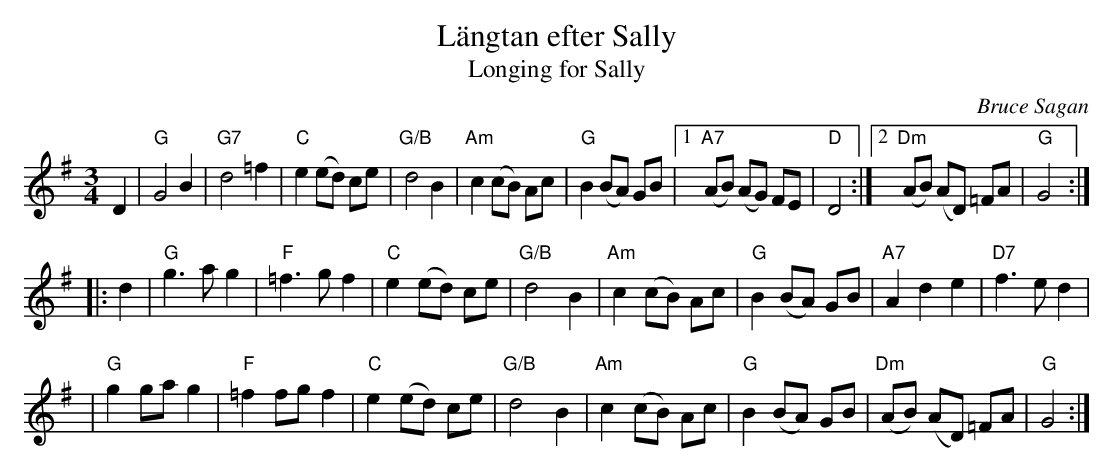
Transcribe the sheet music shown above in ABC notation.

X:1
T: L\"angtan efter Sally
T: Longing for Sally
C: Bruce Sagan
M: 3/4
L: 1/8
K: G
D2 \
| "G"G4 B2 | "G7"d4 =f2 | "C"e2 (ed) ce | "G/B"d4 B2 \
| "Am"c2 (cB) Ac | "G"B2 (BA) GB |1 "A7"(AB) (AG) FE | "D"*D4 :|2 "Dm"(AB) (AD) =FA | "G"G4 :|
|: d2 \
| "G"g3  a g2 | "F"=f3  g f2 | "C"e2 (ed) ce | "G/B"d4 B2 \
| "Am"c2 (cB) Ac | "G"B2 (BA) GB | "A7"A2 d2 e2 | "D7"f3 e d2 |
| "G"g2 ga g2 | "F"=f2 fg f2 | "C"e2 (ed) ce | "G/B"d4 B2 \
| "Am"c2 (cB) Ac | "G"B2 (BA) GB | "Dm"(AB) (AD) =FA | "G"G4 :|
